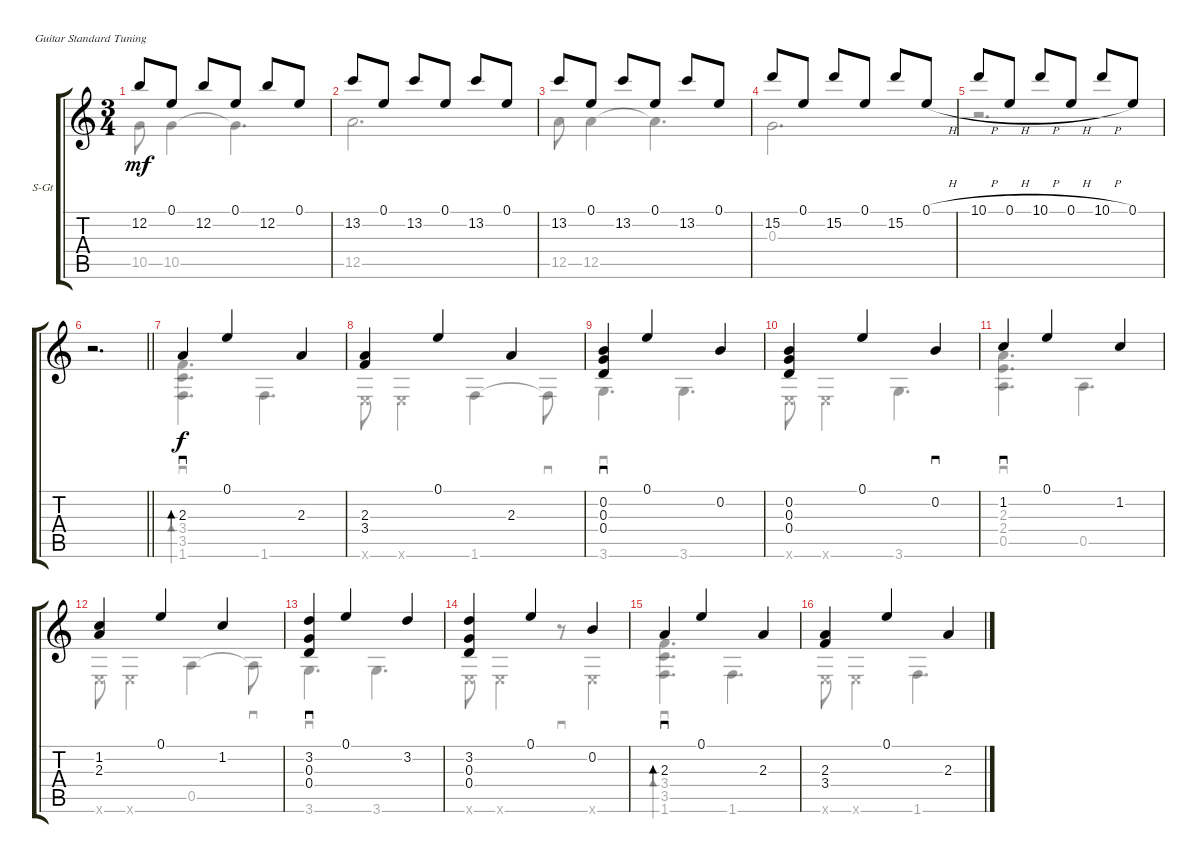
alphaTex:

\defaultSystemsLayout 4
\bracketExtendMode groupsimilarinstruments
\firstSystemTrackNameOrientation horizontal
\otherSystemsTrackNameOrientation horizontal
\track ("Steel Guitar" "S-Gt") {instrument acousticguitarsteel}
\staff {score tabs}
\tuning (E4 B3 G3 D3 A2 E2)
\voice
\ts (3 4)
\tempo (110 hide)
\clef g2
\ks c
12.2.8{dy mf} 0.1.8 12.2.8 0.1.8 12.2.8 0.1.8 |
13.2.8 0.1.8 13.2.8 0.1.8 13.2.8 0.1.8 |
13.2.8 0.1.8 13.2.8 0.1.8 13.2.8 0.1.8 |
15.2.8 0.1.8 15.2.8 0.1.8 15.2.8 0.1{h}.8 |
10.1{h}.8 0.1{h}.8 10.1{h}.8 0.1{h}.8 10.1{h}.8 0.1.8 |
\barLineRight lightlight
r.2{d} |
2.3.4{sd bd 30 dy f} 0.1.4 2.3.4 |
(2.3 3.4).4 0.1.4 2.3.4 |
(0.2 0.3 0.4).4{sd} 0.1.4 0.2.4 |
(0.2 0.3 0.4).4 0.1.4 0.2.4{sd} |
1.2.4{sd} 0.1.4 1.2.4 |
(1.2 2.3).4 0.1.4 1.2.4 |
(3.2 0.3 0.4).4{sd} 0.1.4 3.2.4 |
(3.2 0.3 0.4).4 0.1.4 0.2.4 |
2.3.4{sd bd 30} 0.1.4 2.3.4 |
(2.3 3.4).4 0.1.4 2.3.4
\voice
\clef g2
\ottava regular
\simile none
\ks c
10.5.8{dy mf} 10.5.4 10.5{t}.4{d} |
12.5.2{d} |
12.5.8 12.5.4 12.5{t}.4{d} |
0.3.2{d} |
r.2{d} |
\barLineRight lightlight
r.2{d} |
(1.6 3.5 3.4).4{d sd bd 30 dy f} 1.6.4{d} |
0.6{x}.8 0.6{x}.4 1.6.4 1.6{t}.8{sd} |
3.6.4{d sd} 3.6.4{d} |
0.6{x}.8 0.6{x}.4 3.6.4{d} |
(0.5 2.4 2.3).4{d sd} 0.5.4{d} |
0.6{x}.8 0.6{x}.4 0.5.4 0.5{t}.8{sd} |
3.6.4{d sd} 3.6.4{d} |
0.6{x}.8 0.6{x}.4 r.8{sd} 0.6{x}.4 |
(1.6 3.5 3.4).4{d sd bd 30} 1.6.4{d} |
0.6{x}.8 0.6{x}.4 1.6.4{d}
